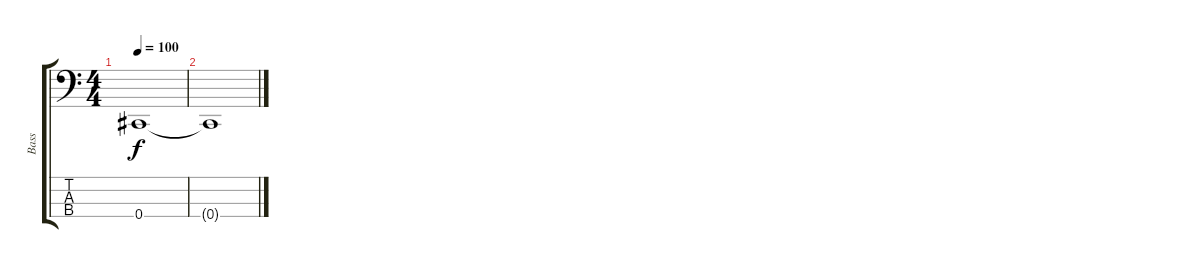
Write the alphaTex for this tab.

\track ("Bass" "Bass") {instrument electricbassfinger}
\staff {score tabs}
\tuning (E2 B1 Gb1 Db1) {hide}
\ts (4 4)
\tempo 100
\clef f4
\ks c
0.4.1{dy f} |
0.4{t}.1
